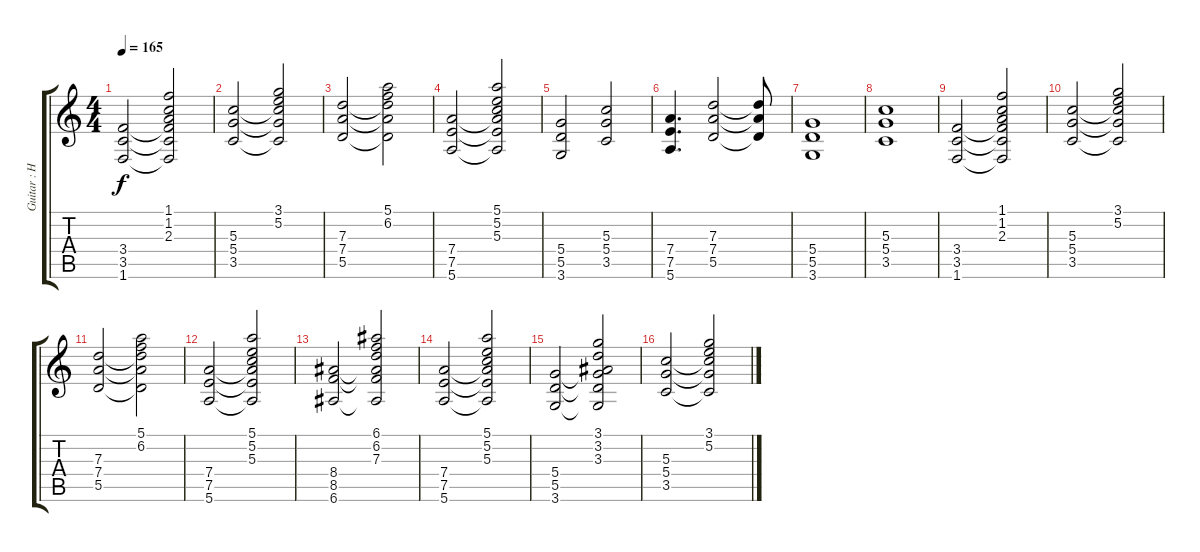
\track ("Guitar : Hirasawa Yui - San" "Guitar : H") {instrument distortionguitar}
\staff {score tabs}
\tuning (E4 B3 G3 D3 A2 E2) {hide}
\ts (4 4)
\tempo 165
\clef g2
\ks c
(3.4 3.5 1.6).2{dy f} (1.1 1.2 2.3 3.4{t} 3.5{t} 1.6{t}).2 |
(5.3 5.4 3.5).2 (3.1 5.2 5.3{t} 5.4{t} 3.5{t}).2 |
(7.3 7.4 5.5).2 (5.1 6.2 7.3{t} 7.4{t} 5.5{t}).2 |
(7.4 7.5 5.6).2 (5.1 5.2 5.3 7.4{t} 7.5{t} 5.6{t}).2 |
(5.4 5.5 3.6).2 (5.3 5.4 3.5).2 |
(7.4 7.5 5.6).4{d} (7.3 7.4 5.5).2 (7.3{t} 7.4{t} 5.5{t}).8 |
(5.4 5.5 3.6).1 |
(5.3 5.4 3.5).1 |
(3.4 3.5 1.6).2 (1.1 1.2 2.3 3.4{t} 3.5{t} 1.6{t}).2 |
(5.3 5.4 3.5).2 (3.1 5.2 5.3{t} 5.4{t} 3.5{t}).2 |
(7.3 7.4 5.5).2 (5.1 6.2 7.3{t} 7.4{t} 5.5{t}).2 |
(7.4 7.5 5.6).2 (5.1 5.2 5.3 7.4{t} 7.5{t} 5.6{t}).2 |
(8.4 8.5 6.6).2 (6.1 6.2 7.3 8.4{t} 8.5{t} 6.6{t}).2 |
(7.4 7.5 5.6).2 (5.1 5.2 5.3 7.4{t} 7.5{t} 5.6{t}).2 |
(5.4 5.5 3.6).2 (3.1 3.2 3.3 5.4{t} 5.5{t} 3.6{t}).2 |
(5.3 5.4 3.5).2 (3.1 5.2 5.3{t} 5.4{t} 3.5{t}).2
